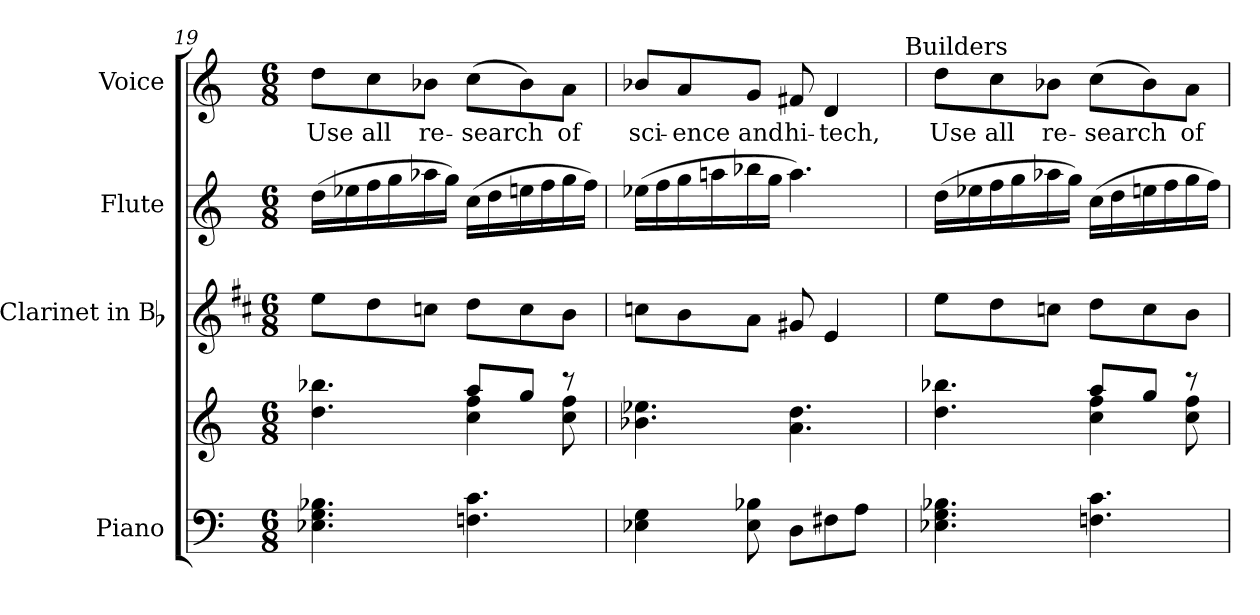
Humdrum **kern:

**kern	**kern	**kern	**kern	**kern	**text
*part4	*part4	*part3	*part2	*part1	*part1
*staff5	*staff4	*staff3	*staff2	*staff1	*staff1
*I"Piano	*	*I"Clarinet in Bb	*I"Flute	*I"Voice	*
*I'Pno.	*	*I'Cl.	*I'Fl.	*I'Voice	*
*clefF4	*clefG2	*clefG2	*clefG2	*clefG2	*
*	*	*ITrd1c2	*	*	*
*k[]	*k[]	*k[]	*k[]	*k[]	*
*C:	*C:	*C:	*C:	*C:	*
*M6/8	*M6/8	*M6/8	*M6/8	*M6/8	*
=19	=19	=19	=19	=19	=19
*	*^	*	*	*	*
!	!	!	!	!	!	!LO:LY:b:color=#000000
4.E-Xi\ 4.Gi 4.B-Xi	4.ddi\ 4.bb-Xi	4.ryy	8ddi\L	(16ddi\LL	8ddi\L	Use
.	.	.	.	16ee-Xi\	.	.
!	!	!	!	!	!	!LO:LY:b:color=#000000
.	.	.	8cci\	16ffi\	8cci\	all
.	.	.	.	16ggi\	.	.
!	!	!	!	!	!	!LO:LY:b:color=#000000
.	.	.	8b-Xi\J	16aa-Xi\	8b-Xi\J	re-
.	.	.	.	16ggi\JJ)	.	.
!	!	!	!	!	!	!LO:LY:b:color=#000000
4.Fni\ 4.ci	8aai/L	4cci\ 4ffi	8cci\L	(16cci\LL	(8cci\L	-search
.	.	.	.	16ddi\	.	.
.	8ggi/J	.	8b-i\	16eeni\	8b-i\)	.
.	.	.	.	16ffi\	.	.
!	!	!	!	!	!	!LO:LY:b:color=#000000
.	8r	8cci\ 8ffi	8ai\J	16ggi\	8ai\J	of
.	.	.	.	16ffi\JJ)	.	.
*	*v	*v	*	*	*	*
=20	=20	=20	=20	=20	=20
!	!	!	!	!	!LO:LY:b:color=#000000
*	*	*	*	*^	*
4E-Xi\ 4Gi	4.b-Xi\ 4.ee-Xi	8b-Xi\L	(16ee-Xi\LL	8b-Xi/L	2ryy	sci-
.	.	.	16ffi\	.	.	.
!	!	!	!	!	!	!LO:LY:b:color=#000000
.	.	8ai\	16ggi\	8ai/	.	-ence
.	.	.	16aani\	.	.	.
!	!	!	!	!	!	!LO:LY:b:color=#000000
8E-i\ 8B-Xi	.	8gi\J	16bb-Xi\	8gi/J	.	and
.	.	.	16ggi\JJ	.	.	.
!	!	!	!	!	!	!LO:LY:b:color=#000000
8Di\L	4.ai\ 4.ddi	8f#Xi/	4.aai\)	8f#Xi/	.	hi-
!	!	!	!	!	!	!LO:LY:b:color=#000000
8F#Xi\	.	4di/	.	4di/	8ryy	-tech,
8Ai\J	.	.	.	.	16ryy	.
.	.	.	.	.	32ryy	.
.	.	.	.	.	64ryy	.
.	.	.	.	.	128...ryy	.
!	!	!	!	!	!LO:TX:a:t=Builders	!
.	.	.	.	.	1024ryy	.
*	*	*	*	*v	*v	*
=21	=21	=21	=21	=21	=21
*	*^	*	*	*	*
*	*	*	*	*	*^	*
!	!	!	!	!	!	!	!LO:LY:b:color=#000000
*	*	*	*	*	*v	*v	*
4.E-Xi\ 4.Gi 4.B-Xi	4.ddi\ 4.bb-Xi	4.ryy	8ddi\L	(16ddi\LL	8ddi\L	Use
.	.	.	.	16ee-Xi\	.	.
!	!	!	!	!	!	!LO:LY:b:color=#000000
.	.	.	8cci\	16ffi\	8cci\	all
.	.	.	.	16ggi\	.	.
!	!	!	!	!	!	!LO:LY:b:color=#000000
.	.	.	8b-Xi\J	16aa-Xi\	8b-Xi\J	re-
.	.	.	.	16ggi\JJ)	.	.
!	!	!	!	!	!	!LO:LY:b:color=#000000
4.Fni\ 4.ci	8aai/L	4cci\ 4ffi	8cci\L	(16cci\LL	(8cci\L	-search
.	.	.	.	16ddi\	.	.
.	8ggi/J	.	8b-i\	16eeni\	8b-i\)	.
.	.	.	.	16ffi\	.	.
!	!	!	!	!	!	!LO:LY:b:color=#000000
.	8r	8cci\ 8ffi	8ai\J	16ggi\	8ai\J	of
.	.	.	.	16ffi\JJ)	.	.
*	*v	*v	*	*	*	*
=	=	=	=	=	=
*-	*-	*-	*-	*-	*-
